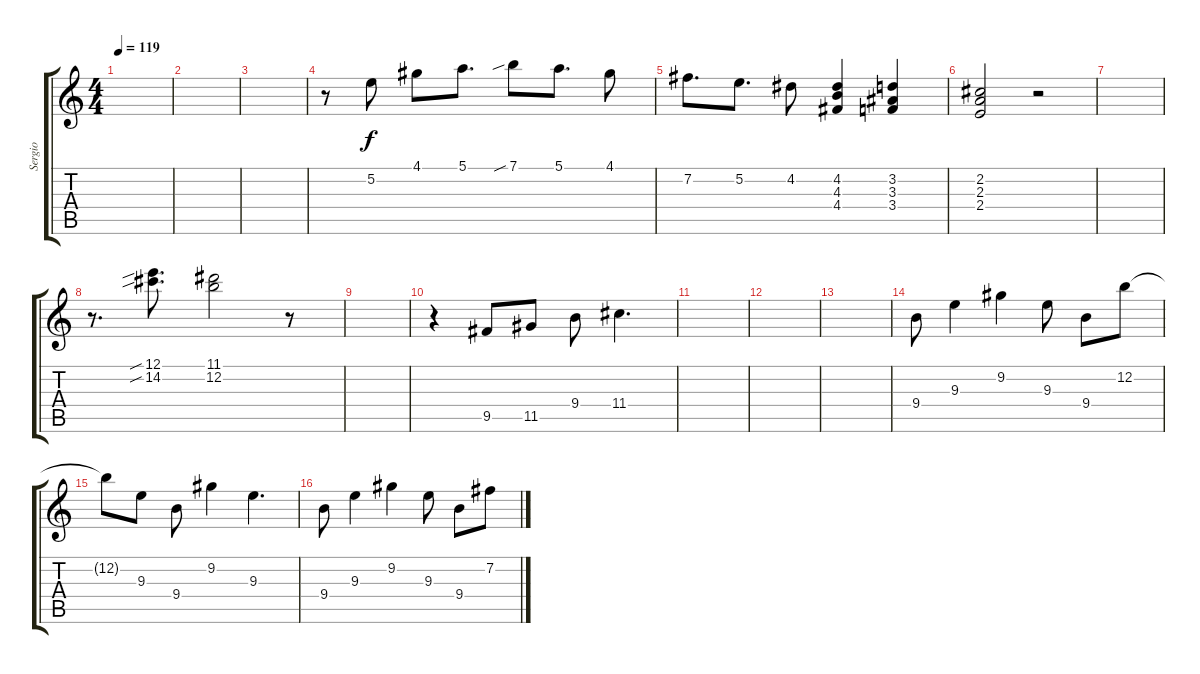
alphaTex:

\track ("Sergio" "Sergio") {instrument acousticguitarnylon}
\staff {score tabs}
\tuning (E4 B3 G3 D3 A2 E2) {hide}
\ts (4 4)
\tempo 119
\clef g2
\ks c
|
|
|
r.8 5.2.8 4.1.8 5.1.8{d} 7.1{sib}.8 5.1.8{d} 4.1.8 |
7.2.8{d} 5.2.8{d} 4.2.8 (4.2 4.3 4.4).4 (3.2 3.3 3.4).4 |
(2.2 2.3 2.4).2 r.2 |
|
r.8{d} (12.1{sib} 14.2{sib}).8{d} (11.1 12.2).2 r.8 |
|
r.4 9.5.8 11.5.8 9.4.8 11.4.4{d} |
|
|
|
9.4.8 9.3.4 9.2.4 9.3.8 9.4.8 12.2.8 |
12.2{t}.8 9.3.8 9.4.8 9.2.4 9.3.4{d} |
9.4.8 9.3.4 9.2.4 9.3.8 9.4.8 7.2.8
